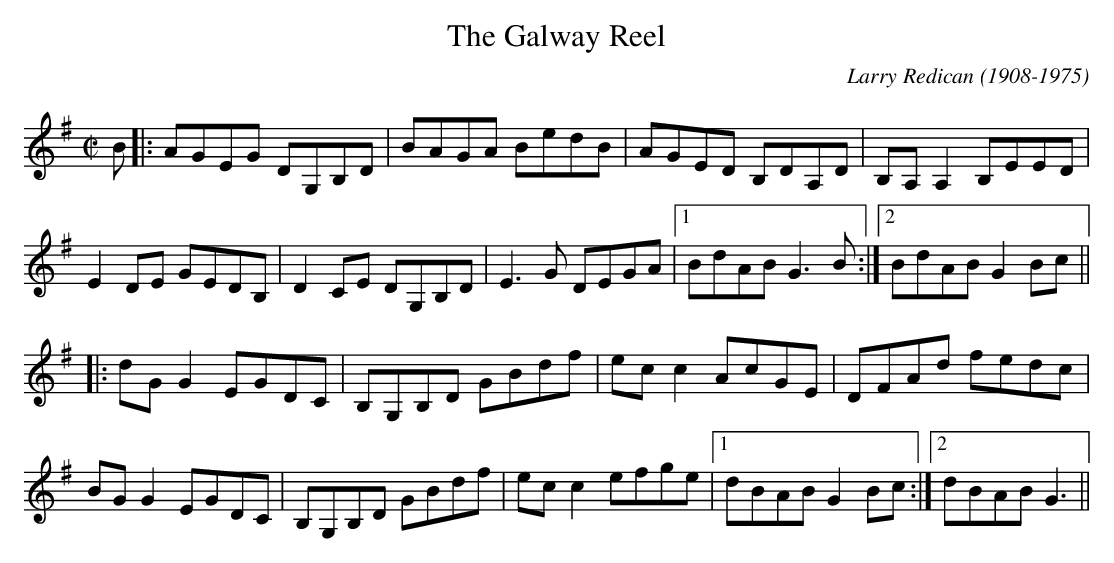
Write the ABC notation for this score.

X:1
T:Galway Reel, The
C:Larry Redican (1908-1975)
M:C|
K:G
B|:AGEG DG,B,D|BAGA BedB|AGED B,DA,D|B,A,A,2 B,EED|
E2DE GEDB,|D2CE DG,B,D|E3G DEGA|1 BdAB G3B:|2 BdAB G2Bc||
|:dGG2 EGDC|B,G,B,D GBdf|ecc2 AcGE|DFAd fedc|
BGG2 EGDC|B,G,B,D GBdf|ecc2 efge|1 dBAB G2Bc:|2 dBAB G3||
